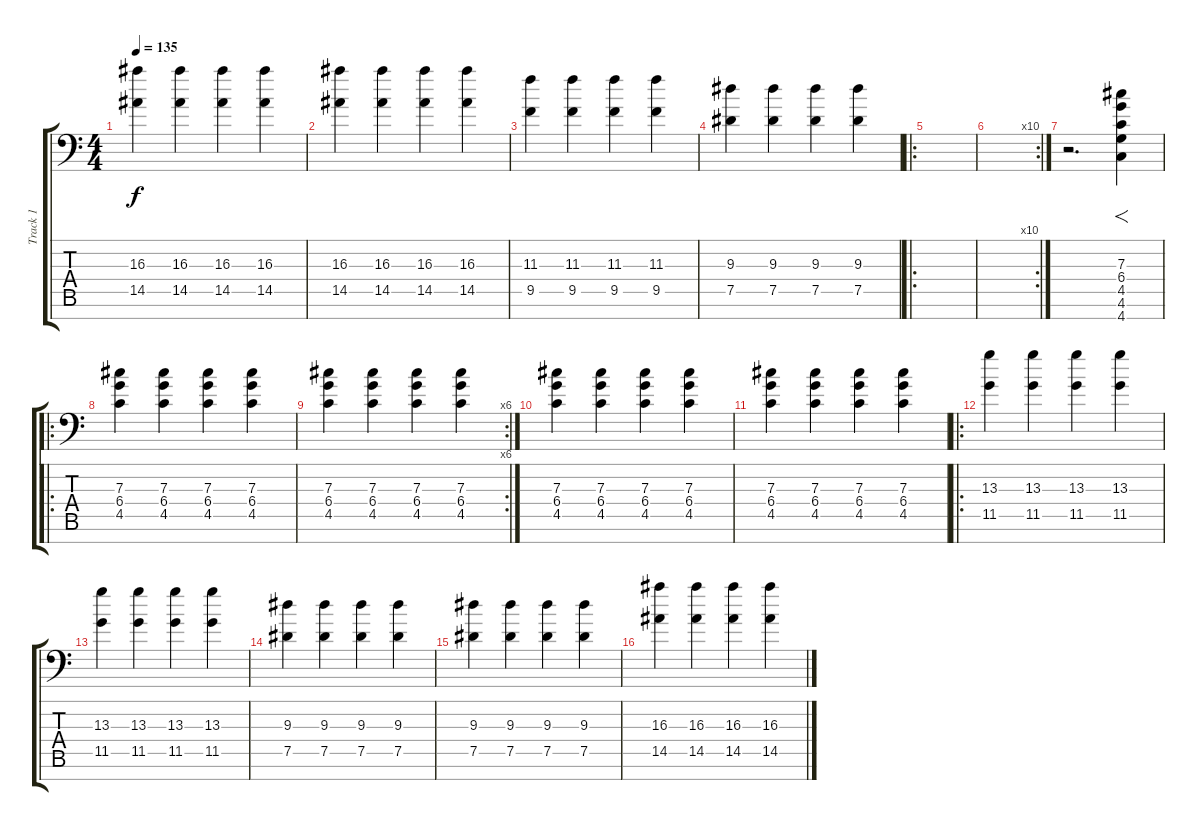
\track ("Track 1" "Track 1") {instrument distortionguitar}
\staff {score tabs}
\tuning (Eb4 Bb3 Gb3 Db3 Ab2 Eb2 Ab1) {hide}
\ts (4 4)
\tempo 135
\clef f4
\ks c
(16.3 14.5).4{dy f} (16.3 14.5).4 (16.3 14.5).4 (16.3 14.5).4 |
(16.3 14.5).4 (16.3 14.5).4 (16.3 14.5).4 (16.3 14.5).4 |
(11.3 9.5).4 (11.3 9.5).4 (11.3 9.5).4 (11.3 9.5).4 |
(9.3 7.5).4 (9.3 7.5).4 (9.3 7.5).4 (9.3 7.5).4 |
\ro
|
\rc 10
|
r.2{d} (7.3 6.4 4.5 4.6 4.7).4{f} |
\ro
(7.3 6.4 4.5).4 (7.3 6.4 4.5).4 (7.3 6.4 4.5).4 (7.3 6.4 4.5).4 |
\rc 6
(7.3 6.4 4.5).4 (7.3 6.4 4.5).4 (7.3 6.4 4.5).4 (7.3 6.4 4.5).4 |
(7.3 6.4 4.5).4 (7.3 6.4 4.5).4 (7.3 6.4 4.5).4 (7.3 6.4 4.5).4 |
(7.3 6.4 4.5).4 (7.3 6.4 4.5).4 (7.3 6.4 4.5).4 (7.3 6.4 4.5).4 |
\ro
(13.3 11.5).4 (13.3 11.5).4 (13.3 11.5).4 (13.3 11.5).4 |
(13.3 11.5).4 (13.3 11.5).4 (13.3 11.5).4 (13.3 11.5).4 |
(9.3 7.5).4 (9.3 7.5).4 (9.3 7.5).4 (9.3 7.5).4 |
(9.3 7.5).4 (9.3 7.5).4 (9.3 7.5).4 (9.3 7.5).4 |
(16.3 14.5).4 (16.3 14.5).4 (16.3 14.5).4 (16.3 14.5).4
